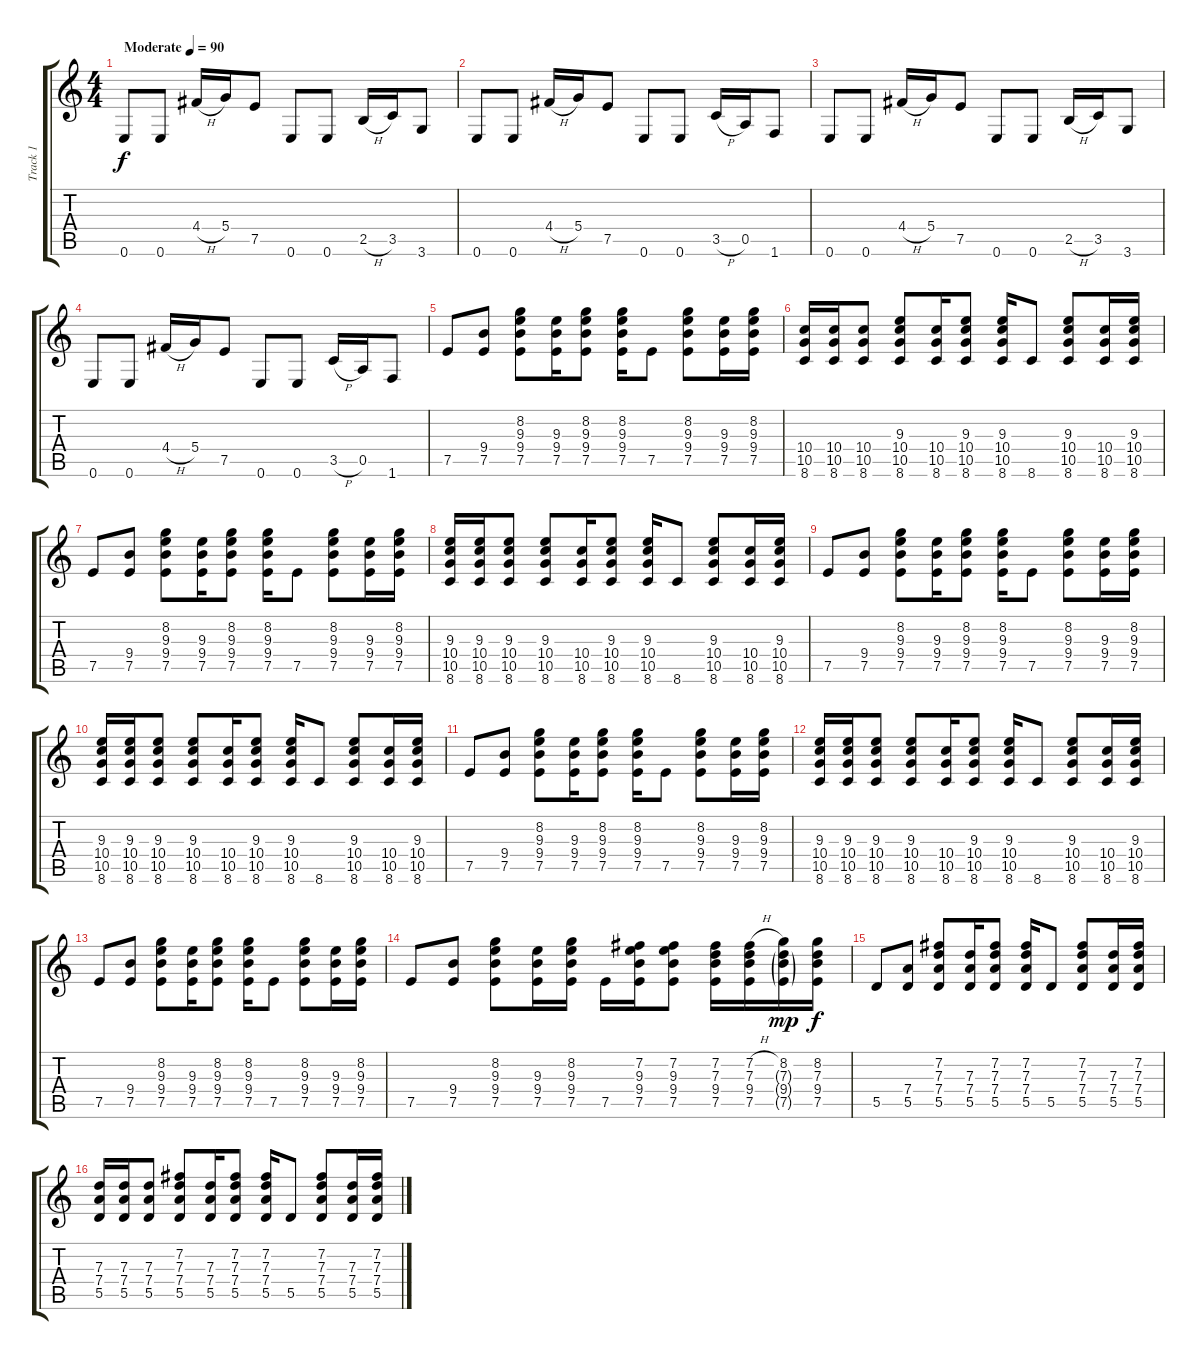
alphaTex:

\track ("Track 1" "Track 1") {instrument acousticguitarnylon}
\staff {score tabs}
\tuning (E4 B3 G3 D3 A2 E2) {hide}
\ts (4 4)
\tempo (90 "Moderate")
\clef g2
\ks c
0.6.8{dy f instrument acousticguitarnylon} 0.6.8 4.4{h}.16 5.4.16 7.5.8 0.6.8 0.6.8 2.5{h}.16 3.5.16 3.6.8 |
0.6.8 0.6.8 4.4{h}.16 5.4.16 7.5.8 0.6.8 0.6.8 3.5{h}.16 0.5.16 1.6.8 |
0.6.8 0.6.8 4.4{h}.16 5.4.16 7.5.8 0.6.8 0.6.8 2.5{h}.16 3.5.16 3.6.8 |
0.6.8 0.6.8 4.4{h}.16 5.4.16 7.5.8 0.6.8 0.6.8 3.5{h}.16 0.5.16 1.6.8 |
7.5.8 (9.4 7.5).8 (8.2 9.3 9.4 7.5).8 (9.3 9.4 7.5).16 (8.2 9.3 9.4 7.5).8 (8.2 9.3 9.4 7.5).16 7.5.8 (8.2 9.3 9.4 7.5).8 (9.3 9.4 7.5).16 (8.2 9.3 9.4 7.5).16 |
(10.4 10.5 8.6).16 (10.4 10.5 8.6).16 (10.4 10.5 8.6).8 (9.3 10.4 10.5 8.6).8 (10.4 10.5 8.6).16 (9.3 10.4 10.5 8.6).8 (9.3 10.4 10.5 8.6).16 8.6.8 (9.3 10.4 10.5 8.6).8 (10.4 10.5 8.6).16 (9.3 10.4 10.5 8.6).16 |
7.5.8 (9.4 7.5).8 (8.2 9.3 9.4 7.5).8 (9.3 9.4 7.5).16 (8.2 9.3 9.4 7.5).8 (8.2 9.3 9.4 7.5).16 7.5.8 (8.2 9.3 9.4 7.5).8 (9.3 9.4 7.5).16 (8.2 9.3 9.4 7.5).16 |
(9.3 10.4 10.5 8.6).16 (9.3 10.4 10.5 8.6).16 (9.3 10.4 10.5 8.6).8 (9.3 10.4 10.5 8.6).8 (10.4 10.5 8.6).16 (9.3 10.4 10.5 8.6).8 (9.3 10.4 10.5 8.6).16 8.6.8 (9.3 10.4 10.5 8.6).8 (10.4 10.5 8.6).16 (9.3 10.4 10.5 8.6).16 |
7.5.8 (9.4 7.5).8 (8.2 9.3 9.4 7.5).8 (9.3 9.4 7.5).16 (8.2 9.3 9.4 7.5).8 (8.2 9.3 9.4 7.5).16 7.5.8 (8.2 9.3 9.4 7.5).8 (9.3 9.4 7.5).16 (8.2 9.3 9.4 7.5).16 |
(9.3 10.4 10.5 8.6).16 (9.3 10.4 10.5 8.6).16 (9.3 10.4 10.5 8.6).8 (9.3 10.4 10.5 8.6).8 (10.4 10.5 8.6).16 (9.3 10.4 10.5 8.6).8 (9.3 10.4 10.5 8.6).16 8.6.8 (9.3 10.4 10.5 8.6).8 (10.4 10.5 8.6).16 (9.3 10.4 10.5 8.6).16 |
7.5.8 (9.4 7.5).8 (8.2 9.3 9.4 7.5).8 (9.3 9.4 7.5).16 (8.2 9.3 9.4 7.5).8 (8.2 9.3 9.4 7.5).16 7.5.8 (8.2 9.3 9.4 7.5).8 (9.3 9.4 7.5).16 (8.2 9.3 9.4 7.5).16 |
(9.3 10.4 10.5 8.6).16 (9.3 10.4 10.5 8.6).16 (9.3 10.4 10.5 8.6).8 (9.3 10.4 10.5 8.6).8 (10.4 10.5 8.6).16 (9.3 10.4 10.5 8.6).8 (9.3 10.4 10.5 8.6).16 8.6.8 (9.3 10.4 10.5 8.6).8 (10.4 10.5 8.6).16 (9.3 10.4 10.5 8.6).16 |
7.5.8 (9.4 7.5).8 (8.2 9.3 9.4 7.5).8 (9.3 9.4 7.5).16 (8.2 9.3 9.4 7.5).8 (8.2 9.3 9.4 7.5).16 7.5.8 (8.2 9.3 9.4 7.5).8 (9.3 9.4 7.5).16 (8.2 9.3 9.4 7.5).16 |
7.5.8 (9.4 7.5).8 (8.2 9.3 9.4 7.5).8 (9.3 9.4 7.5).16 (8.2 9.3 9.4 7.5).16 7.5.16 (7.2 9.3 9.4 7.5).16 (7.2 9.3 9.4 7.5).8 (7.2 7.3 9.4 7.5).16 (7.2{h} 7.3 9.4 7.5).16 (8.2 7.3{g} 9.4{g} 7.5{g}).16{dy mp} (8.2 7.3 9.4 7.5).16{dy f} |
5.5.8 (7.4 5.5).8 (7.2 7.3 7.4 5.5).8 (7.3 7.4 5.5).16 (7.2 7.3 7.4 5.5).8 (7.2 7.3 7.4 5.5).16 5.5.8 (7.2 7.3 7.4 5.5).8 (7.3 7.4 5.5).16 (7.2 7.3 7.4 5.5).16 |
(7.3 7.4 5.5).16 (7.3 7.4 5.5).16 (7.3 7.4 5.5).8 (7.2 7.3 7.4 5.5).8 (7.3 7.4 5.5).16 (7.2 7.3 7.4 5.5).8 (7.2 7.3 7.4 5.5).16 5.5.8 (7.2 7.3 7.4 5.5).8 (7.3 7.4 5.5).16 (7.2 7.3 7.4 5.5).16
